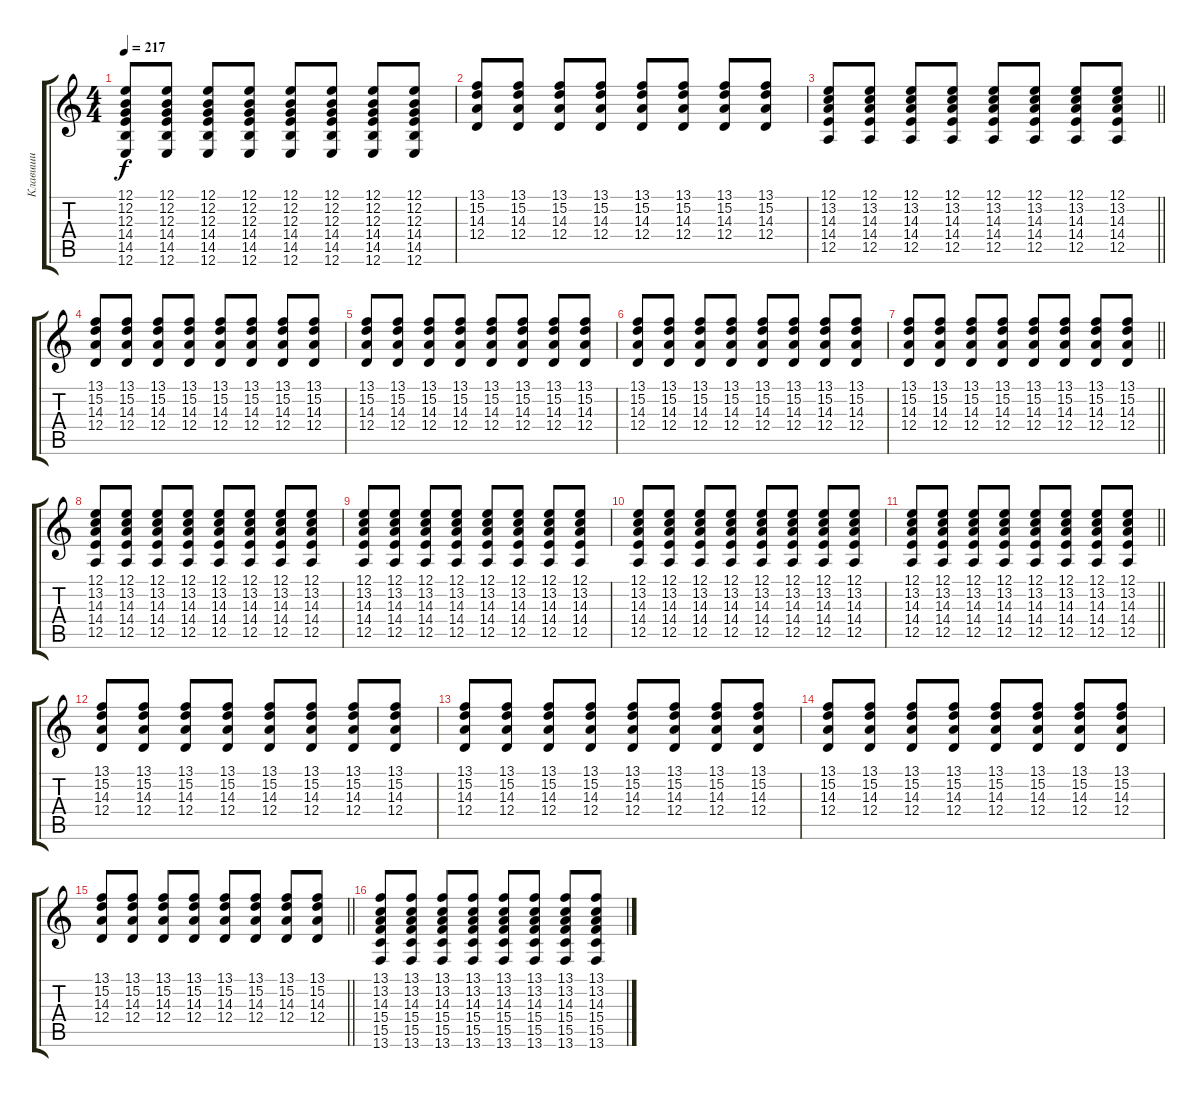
\track ("Клавиши" "Клавиши") {instrument electricgrandpiano}
\staff {score tabs}
\tuning (E4 B3 G3 D3 A2 E2) {hide}
\ts (4 4)
\tempo 217
\clef g2
\ks c
(12.1 12.2 12.3 14.4 14.5 12.6).8{dy f} (12.1 12.2 12.3 14.4 14.5 12.6).8 (12.1 12.2 12.3 14.4 14.5 12.6).8 (12.1 12.2 12.3 14.4 14.5 12.6).8 (12.1 12.2 12.3 14.4 14.5 12.6).8 (12.1 12.2 12.3 14.4 14.5 12.6).8 (12.1 12.2 12.3 14.4 14.5 12.6).8 (12.1 12.2 12.3 14.4 14.5 12.6).8 |
(13.1 15.2 14.3 12.4).8 (13.1 15.2 14.3 12.4).8 (13.1 15.2 14.3 12.4).8 (13.1 15.2 14.3 12.4).8 (13.1 15.2 14.3 12.4).8 (13.1 15.2 14.3 12.4).8 (13.1 15.2 14.3 12.4).8 (13.1 15.2 14.3 12.4).8 |
\barLineRight lightlight
(12.1 13.2 14.3 14.4 12.5).8 (12.1 13.2 14.3 14.4 12.5).8 (12.1 13.2 14.3 14.4 12.5).8 (12.1 13.2 14.3 14.4 12.5).8 (12.1 13.2 14.3 14.4 12.5).8 (12.1 13.2 14.3 14.4 12.5).8 (12.1 13.2 14.3 14.4 12.5).8 (12.1 13.2 14.3 14.4 12.5).8 |
(13.1 15.2 14.3 12.4).8 (13.1 15.2 14.3 12.4).8 (13.1 15.2 14.3 12.4).8 (13.1 15.2 14.3 12.4).8 (13.1 15.2 14.3 12.4).8 (13.1 15.2 14.3 12.4).8 (13.1 15.2 14.3 12.4).8 (13.1 15.2 14.3 12.4).8 |
(13.1 15.2 14.3 12.4).8 (13.1 15.2 14.3 12.4).8 (13.1 15.2 14.3 12.4).8 (13.1 15.2 14.3 12.4).8 (13.1 15.2 14.3 12.4).8 (13.1 15.2 14.3 12.4).8 (13.1 15.2 14.3 12.4).8 (13.1 15.2 14.3 12.4).8 |
(13.1 15.2 14.3 12.4).8 (13.1 15.2 14.3 12.4).8 (13.1 15.2 14.3 12.4).8 (13.1 15.2 14.3 12.4).8 (13.1 15.2 14.3 12.4).8 (13.1 15.2 14.3 12.4).8 (13.1 15.2 14.3 12.4).8 (13.1 15.2 14.3 12.4).8 |
\barLineRight lightlight
(13.1 15.2 14.3 12.4).8 (13.1 15.2 14.3 12.4).8 (13.1 15.2 14.3 12.4).8 (13.1 15.2 14.3 12.4).8 (13.1 15.2 14.3 12.4).8 (13.1 15.2 14.3 12.4).8 (13.1 15.2 14.3 12.4).8 (13.1 15.2 14.3 12.4).8 |
(12.1 13.2 14.3 14.4 12.5).8 (12.1 13.2 14.3 14.4 12.5).8 (12.1 13.2 14.3 14.4 12.5).8 (12.1 13.2 14.3 14.4 12.5).8 (12.1 13.2 14.3 14.4 12.5).8 (12.1 13.2 14.3 14.4 12.5).8 (12.1 13.2 14.3 14.4 12.5).8 (12.1 13.2 14.3 14.4 12.5).8 |
(12.1 13.2 14.3 14.4 12.5).8 (12.1 13.2 14.3 14.4 12.5).8 (12.1 13.2 14.3 14.4 12.5).8 (12.1 13.2 14.3 14.4 12.5).8 (12.1 13.2 14.3 14.4 12.5).8 (12.1 13.2 14.3 14.4 12.5).8 (12.1 13.2 14.3 14.4 12.5).8 (12.1 13.2 14.3 14.4 12.5).8 |
(12.1 13.2 14.3 14.4 12.5).8 (12.1 13.2 14.3 14.4 12.5).8 (12.1 13.2 14.3 14.4 12.5).8 (12.1 13.2 14.3 14.4 12.5).8 (12.1 13.2 14.3 14.4 12.5).8 (12.1 13.2 14.3 14.4 12.5).8 (12.1 13.2 14.3 14.4 12.5).8 (12.1 13.2 14.3 14.4 12.5).8 |
\barLineRight lightlight
(12.1 13.2 14.3 14.4 12.5).8 (12.1 13.2 14.3 14.4 12.5).8 (12.1 13.2 14.3 14.4 12.5).8 (12.1 13.2 14.3 14.4 12.5).8 (12.1 13.2 14.3 14.4 12.5).8 (12.1 13.2 14.3 14.4 12.5).8 (12.1 13.2 14.3 14.4 12.5).8 (12.1 13.2 14.3 14.4 12.5).8 |
(13.1 15.2 14.3 12.4).8 (13.1 15.2 14.3 12.4).8 (13.1 15.2 14.3 12.4).8 (13.1 15.2 14.3 12.4).8 (13.1 15.2 14.3 12.4).8 (13.1 15.2 14.3 12.4).8 (13.1 15.2 14.3 12.4).8 (13.1 15.2 14.3 12.4).8 |
(13.1 15.2 14.3 12.4).8 (13.1 15.2 14.3 12.4).8 (13.1 15.2 14.3 12.4).8 (13.1 15.2 14.3 12.4).8 (13.1 15.2 14.3 12.4).8 (13.1 15.2 14.3 12.4).8 (13.1 15.2 14.3 12.4).8 (13.1 15.2 14.3 12.4).8 |
(13.1 15.2 14.3 12.4).8 (13.1 15.2 14.3 12.4).8 (13.1 15.2 14.3 12.4).8 (13.1 15.2 14.3 12.4).8 (13.1 15.2 14.3 12.4).8 (13.1 15.2 14.3 12.4).8 (13.1 15.2 14.3 12.4).8 (13.1 15.2 14.3 12.4).8 |
\barLineRight lightlight
(13.1 15.2 14.3 12.4).8 (13.1 15.2 14.3 12.4).8 (13.1 15.2 14.3 12.4).8 (13.1 15.2 14.3 12.4).8 (13.1 15.2 14.3 12.4).8 (13.1 15.2 14.3 12.4).8 (13.1 15.2 14.3 12.4).8 (13.1 15.2 14.3 12.4).8 |
(13.1 13.2 14.3 15.4 15.5 13.6).8 (13.1 13.2 14.3 15.4 15.5 13.6).8 (13.1 13.2 14.3 15.4 15.5 13.6).8 (13.1 13.2 14.3 15.4 15.5 13.6).8 (13.1 13.2 14.3 15.4 15.5 13.6).8 (13.1 13.2 14.3 15.4 15.5 13.6).8 (13.1 13.2 14.3 15.4 15.5 13.6).8 (13.1 13.2 14.3 15.4 15.5 13.6).8
